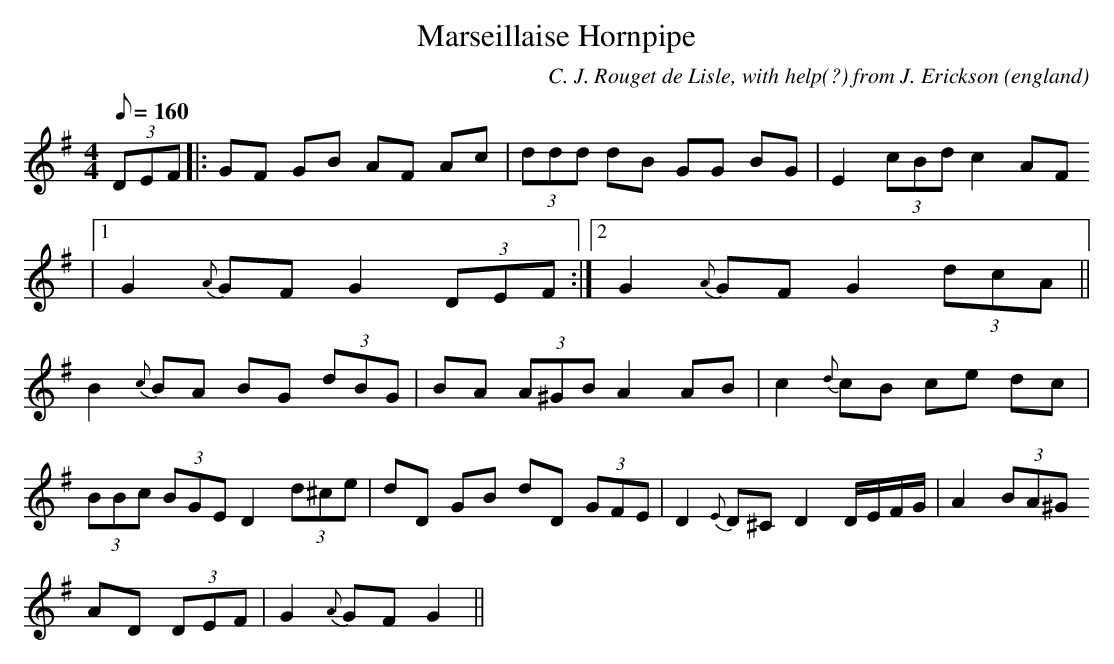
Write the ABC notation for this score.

X:1
T:Marseillaise Hornpipe
O:england
M:4/4
L:1/8
Q:160
C:C. J. Rouget de Lisle, with help(?) from J. Erickson
K:GMaj
(3DEF|: GF GB AF Ac|(3ddd dB GG BG|E2 (3cBd c2 AF
|1 G2 {A}GF G2 (3DEF :|2 G2 {A}GF G2 (3dcA||
B2 {c}BA BG (3dBG|BA (3A^GB A2 AB|c2 {d}cB ce dc|
(3BBc (3BGE D2 (3d^ce|dD GB dD (3GFE|D2 {E}D^C D2 D/2E/2F/2G/2|A2 (3BA^G
AD (3DEF|G2 {A}GF G2||
